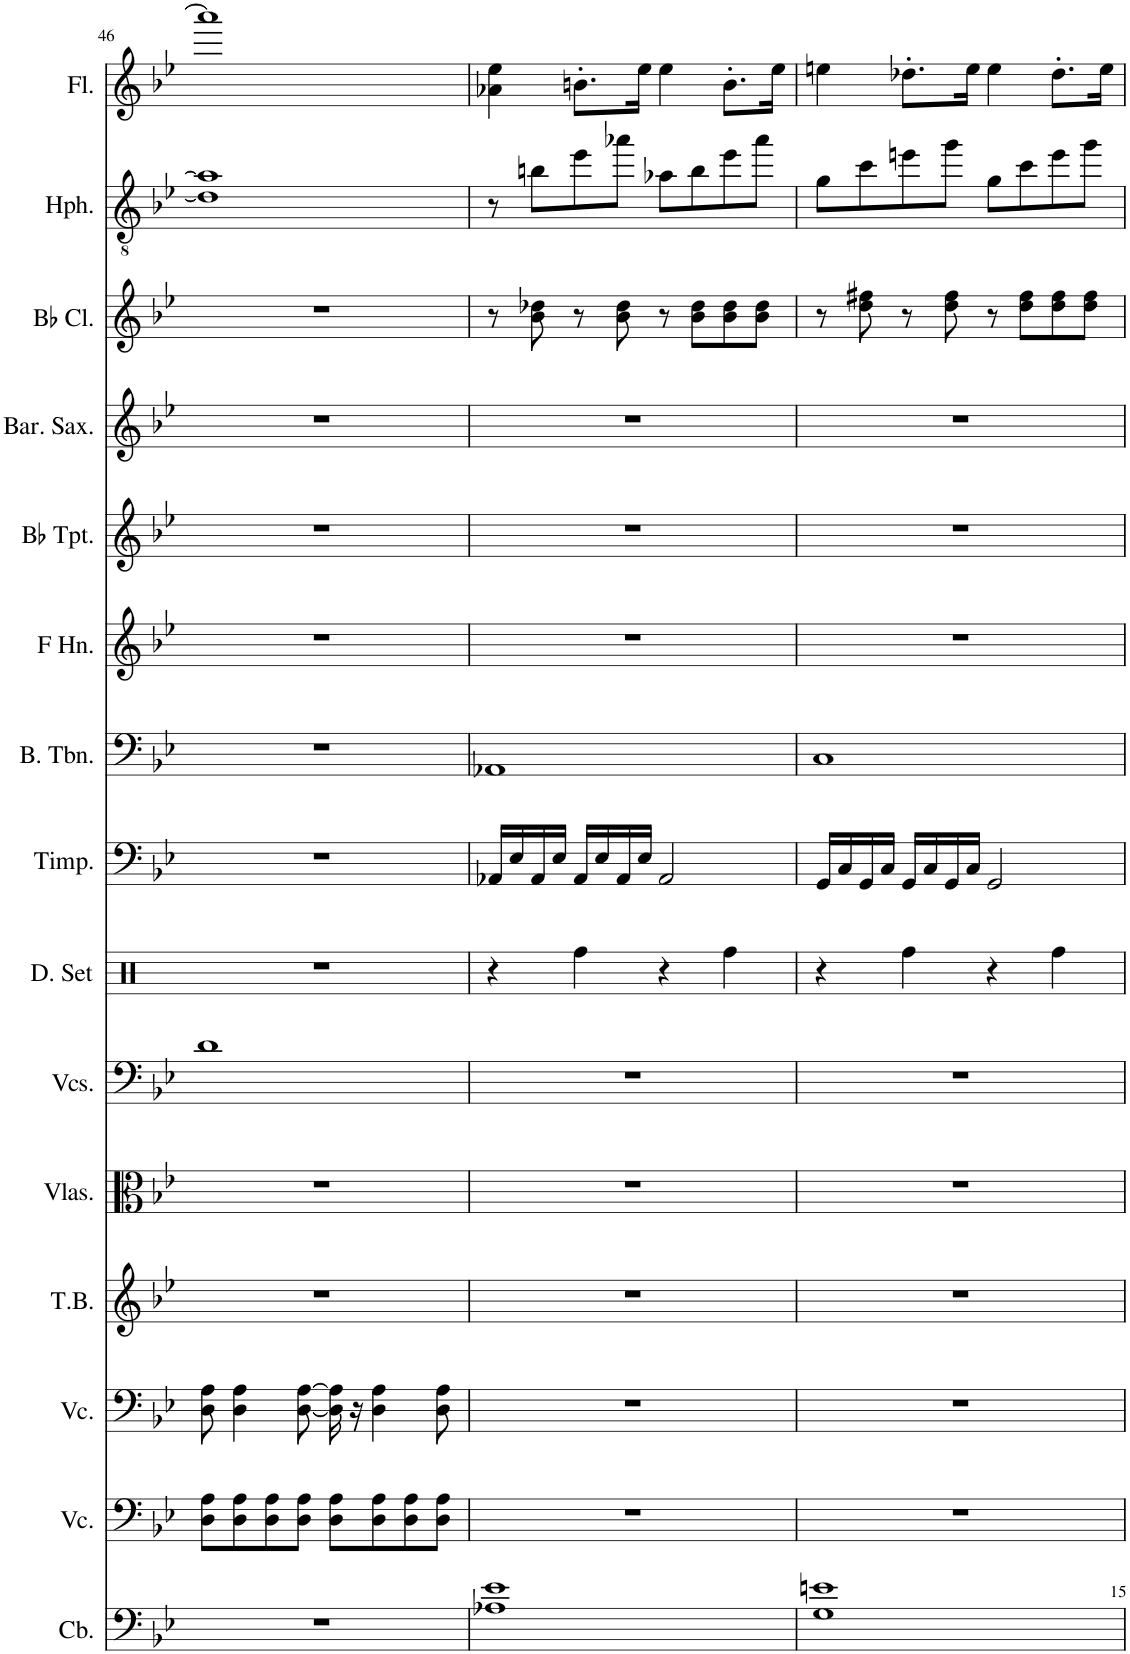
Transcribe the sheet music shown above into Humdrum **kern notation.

**kern	**kern	**kern	**kern	**kern	**kern	**kern	**kern	**kern	**kern	**kern	**kern	**kern	**kern	**kern
*part15	*part14	*part13	*part12	*part11	*part10	*part9	*part8	*part7	*part6	*part5	*part4	*part3	*part2	*part1
*staff15	*staff14	*staff13	*staff12	*staff11	*staff10	*staff9	*staff8	*staff7	*staff6	*staff5	*staff4	*staff3	*staff2	*staff1
*I"Contrabass, Cb.	*I"Violoncello, Vcl.	*I"Violoncello, pizz.	*I"Tubular Bells, Chimes	*I"Violas	*I"Violoncellos, Vl.I	*I"Drumset, Perc.	*I"Timpani, Timp.	*I"Bass Trombone, Tb.	*I"Horn in F, Hn.	*I"Bb Trumpet, Tr.	*I"Baritone Saxophone, Sax.	*I"Bb Clarinet, Cl.	*I"Heckelphone-clarinet, Ob.	*I"Flute, Fl.
*I'Cb.	*I'Vc.	*I'Vc.	*I'T.B.	*I'Vlas.	*I'Vcs.	*I'D. Set	*I'Timp.	*I'B. Tbn.	*I'F Hn.	*I'Bb Tpt.	*I'Bar. Sax.	*I'Bb Cl.	*I'Hph.	*I'Fl.
!!LO:PB:g=z
*clefF4	*clefF4	*clefF4	*clefG2	*clefC3	*clefF4	*clefX	*clefF4	*clefF4	*clefG2	*clefG2	*clefG2	*clefG2	*clefGv2	*clefG2
*Trd7c12	*	*	*	*	*	*	*	*	*Trd4c7	*Trd1c2	*Trd12c21	*Trd1c2	*	*
*k[b-e-]	*k[b-e-]	*k[b-e-]	*k[b-e-]	*k[b-e-]	*k[b-e-]	*k[]	*k[b-e-]	*k[b-e-]	*k[b-e-]	*k[b-e-]	*k[b-e-]	*k[b-e-]	*k[b-e-]	*k[b-e-]
*M4/4	*M4/4	*M4/4	*M4/4	*M4/4	*M4/4	*M4/4	*M4/4	*M4/4	*M4/4	*M4/4	*M4/4	*M4/4	*M4/4	*M4/4
=46	=46	=46	=46	=46	=46	=46	=46	=46	=46	=46	=46	=46	=46	=46
1r	8D\ 8A\L	8D\ 8A\	1r	1r	1d	1r	1r	1r	1r	1r	1r	1r	1d] 1a]	1aaa]
.	8D\ 8A\	4D\ 4A\	.	.	.	.	.	.	.	.	.	.	.	.
.	8D\ 8A\	.	.	.	.	.	.	.	.	.	.	.	.	.
.	8D\ 8A\J	[8D\ [8A\	.	.	.	.	.	.	.	.	.	.	.	.
.	8D\ 8A\L	16D\] 16A\]	.	.	.	.	.	.	.	.	.	.	.	.
.	.	16r	.	.	.	.	.	.	.	.	.	.	.	.
.	8D\ 8A\	4D\ 4A\	.	.	.	.	.	.	.	.	.	.	.	.
.	8D\ 8A\	.	.	.	.	.	.	.	.	.	.	.	.	.
.	8D\ 8A\J	8D\ 8A\	.	.	.	.	.	.	.	.	.	.	.	.
=47	=47	=47	=47	=47	=47	=47	=47	=47	=47	=47	=47	=47	=47	=47
1A-X 1e-	1r	1r	1r	1r	1r	4r	16AA-X/LL	1AA-X	1r	1r	1r	8r	8r	4a-X\ 4ee-\
.	.	.	.	.	.	.	16E-/	.	.	.	.	.	.	.
.	.	.	.	.	.	.	16AA-/	.	.	.	.	8b-\ 8dd-X\	8bn\L	.
.	.	.	.	.	.	.	16E-/JJ	.	.	.	.	.	.	.
.	.	.	.	.	.	4Rff\	16AA-/LL	.	.	.	.	8r	8ee-\	8.bn'\L
.	.	.	.	.	.	.	16E-/	.	.	.	.	.	.	.
.	.	.	.	.	.	.	16AA-/	.	.	.	.	8b-\ 8dd-\	8aa-X\J	.
.	.	.	.	.	.	.	16E-/JJ	.	.	.	.	.	.	16ee-\Jk
.	.	.	.	.	.	4r	2AA-/	.	.	.	.	8r	8a-X\L	4ee-\
.	.	.	.	.	.	.	.	.	.	.	.	8b-\ 8dd-\L	8b\	.
.	.	.	.	.	.	4Rff\	.	.	.	.	.	8b-\ 8dd-\	8ee-\	8.b'\L
.	.	.	.	.	.	.	.	.	.	.	.	8b-\ 8dd-\J	8aa-\J	.
.	.	.	.	.	.	.	.	.	.	.	.	.	.	16ee-\Jk
=48	=48	=48	=48	=48	=48	=48	=48	=48	=48	=48	=48	=48	=48	=48
1G 1en	1r	1r	1r	1r	1r	4r	16GG/LL	1C	1r	1r	1r	8r	8g\L	4een\
.	.	.	.	.	.	.	16C/	.	.	.	.	.	.	.
.	.	.	.	.	.	.	16GG/	.	.	.	.	8dd\ 8ff#X\	8cc\	.
.	.	.	.	.	.	.	16C/JJ	.	.	.	.	.	.	.
.	.	.	.	.	.	4Rff\	16GG/LL	.	.	.	.	8r	8een\	8.dd-X'\L
.	.	.	.	.	.	.	16C/	.	.	.	.	.	.	.
.	.	.	.	.	.	.	16GG/	.	.	.	.	8dd\ 8ff#\	8gg\J	.
.	.	.	.	.	.	.	16C/JJ	.	.	.	.	.	.	16ee\Jk
.	.	.	.	.	.	4r	2GG/	.	.	.	.	8r	8g\L	4ee\
.	.	.	.	.	.	.	.	.	.	.	.	8dd\ 8ff#\L	8cc\	.
.	.	.	.	.	.	4Rff\	.	.	.	.	.	8dd\ 8ff#\	8ee\	8.dd-'\L
.	.	.	.	.	.	.	.	.	.	.	.	8dd\ 8ff#\J	8gg\J	.
.	.	.	.	.	.	.	.	.	.	.	.	.	.	16ee\Jk
=	=	=	=	=	=	=	=	=	=	=	=	=	=	=
*-	*-	*-	*-	*-	*-	*-	*-	*-	*-	*-	*-	*-	*-	*-
